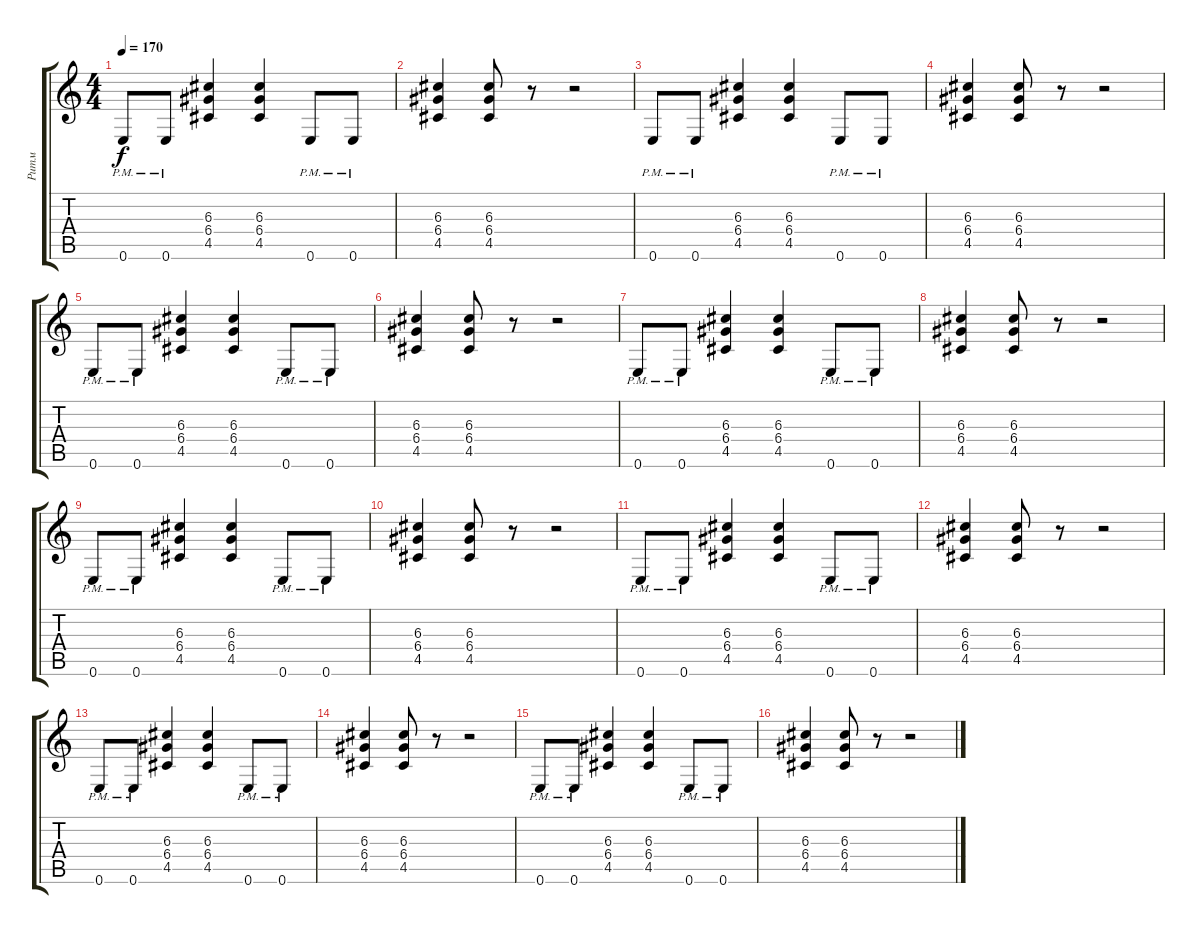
\track ("Ритм" "Ритм") {instrument overdrivenguitar}
\staff {score tabs}
\tuning (E4 B3 G3 D3 A2 E2) {hide}
\ts (4 4)
\tempo 170
\clef g2
\ks c
0.6{pm}.8{dy f} 0.6{pm}.8 (6.3 6.4 4.5).4 (6.3 6.4 4.5).4 0.6{pm}.8 0.6{pm}.8 |
(6.3 6.4 4.5).4 (6.3 6.4 4.5).8 r.8 r.2 |
0.6{pm}.8 0.6{pm}.8 (6.3 6.4 4.5).4 (6.3 6.4 4.5).4 0.6{pm}.8 0.6{pm}.8 |
(6.3 6.4 4.5).4 (6.3 6.4 4.5).8 r.8 r.2 |
0.6{pm}.8 0.6{pm}.8 (6.3 6.4 4.5).4 (6.3 6.4 4.5).4 0.6{pm}.8 0.6{pm}.8 |
(6.3 6.4 4.5).4 (6.3 6.4 4.5).8 r.8 r.2 |
0.6{pm}.8 0.6{pm}.8 (6.3 6.4 4.5).4 (6.3 6.4 4.5).4 0.6{pm}.8 0.6{pm}.8 |
(6.3 6.4 4.5).4 (6.3 6.4 4.5).8 r.8 r.2 |
0.6{pm}.8 0.6{pm}.8 (6.3 6.4 4.5).4 (6.3 6.4 4.5).4 0.6{pm}.8 0.6{pm}.8 |
(6.3 6.4 4.5).4 (6.3 6.4 4.5).8 r.8 r.2 |
0.6{pm}.8 0.6{pm}.8 (6.3 6.4 4.5).4 (6.3 6.4 4.5).4 0.6{pm}.8 0.6{pm}.8 |
(6.3 6.4 4.5).4 (6.3 6.4 4.5).8 r.8 r.2 |
0.6{pm}.8 0.6{pm}.8 (6.3 6.4 4.5).4 (6.3 6.4 4.5).4 0.6{pm}.8 0.6{pm}.8 |
(6.3 6.4 4.5).4 (6.3 6.4 4.5).8 r.8 r.2 |
0.6{pm}.8 0.6{pm}.8 (6.3 6.4 4.5).4 (6.3 6.4 4.5).4 0.6{pm}.8 0.6{pm}.8 |
(6.3 6.4 4.5).4 (6.3 6.4 4.5).8 r.8 r.2
